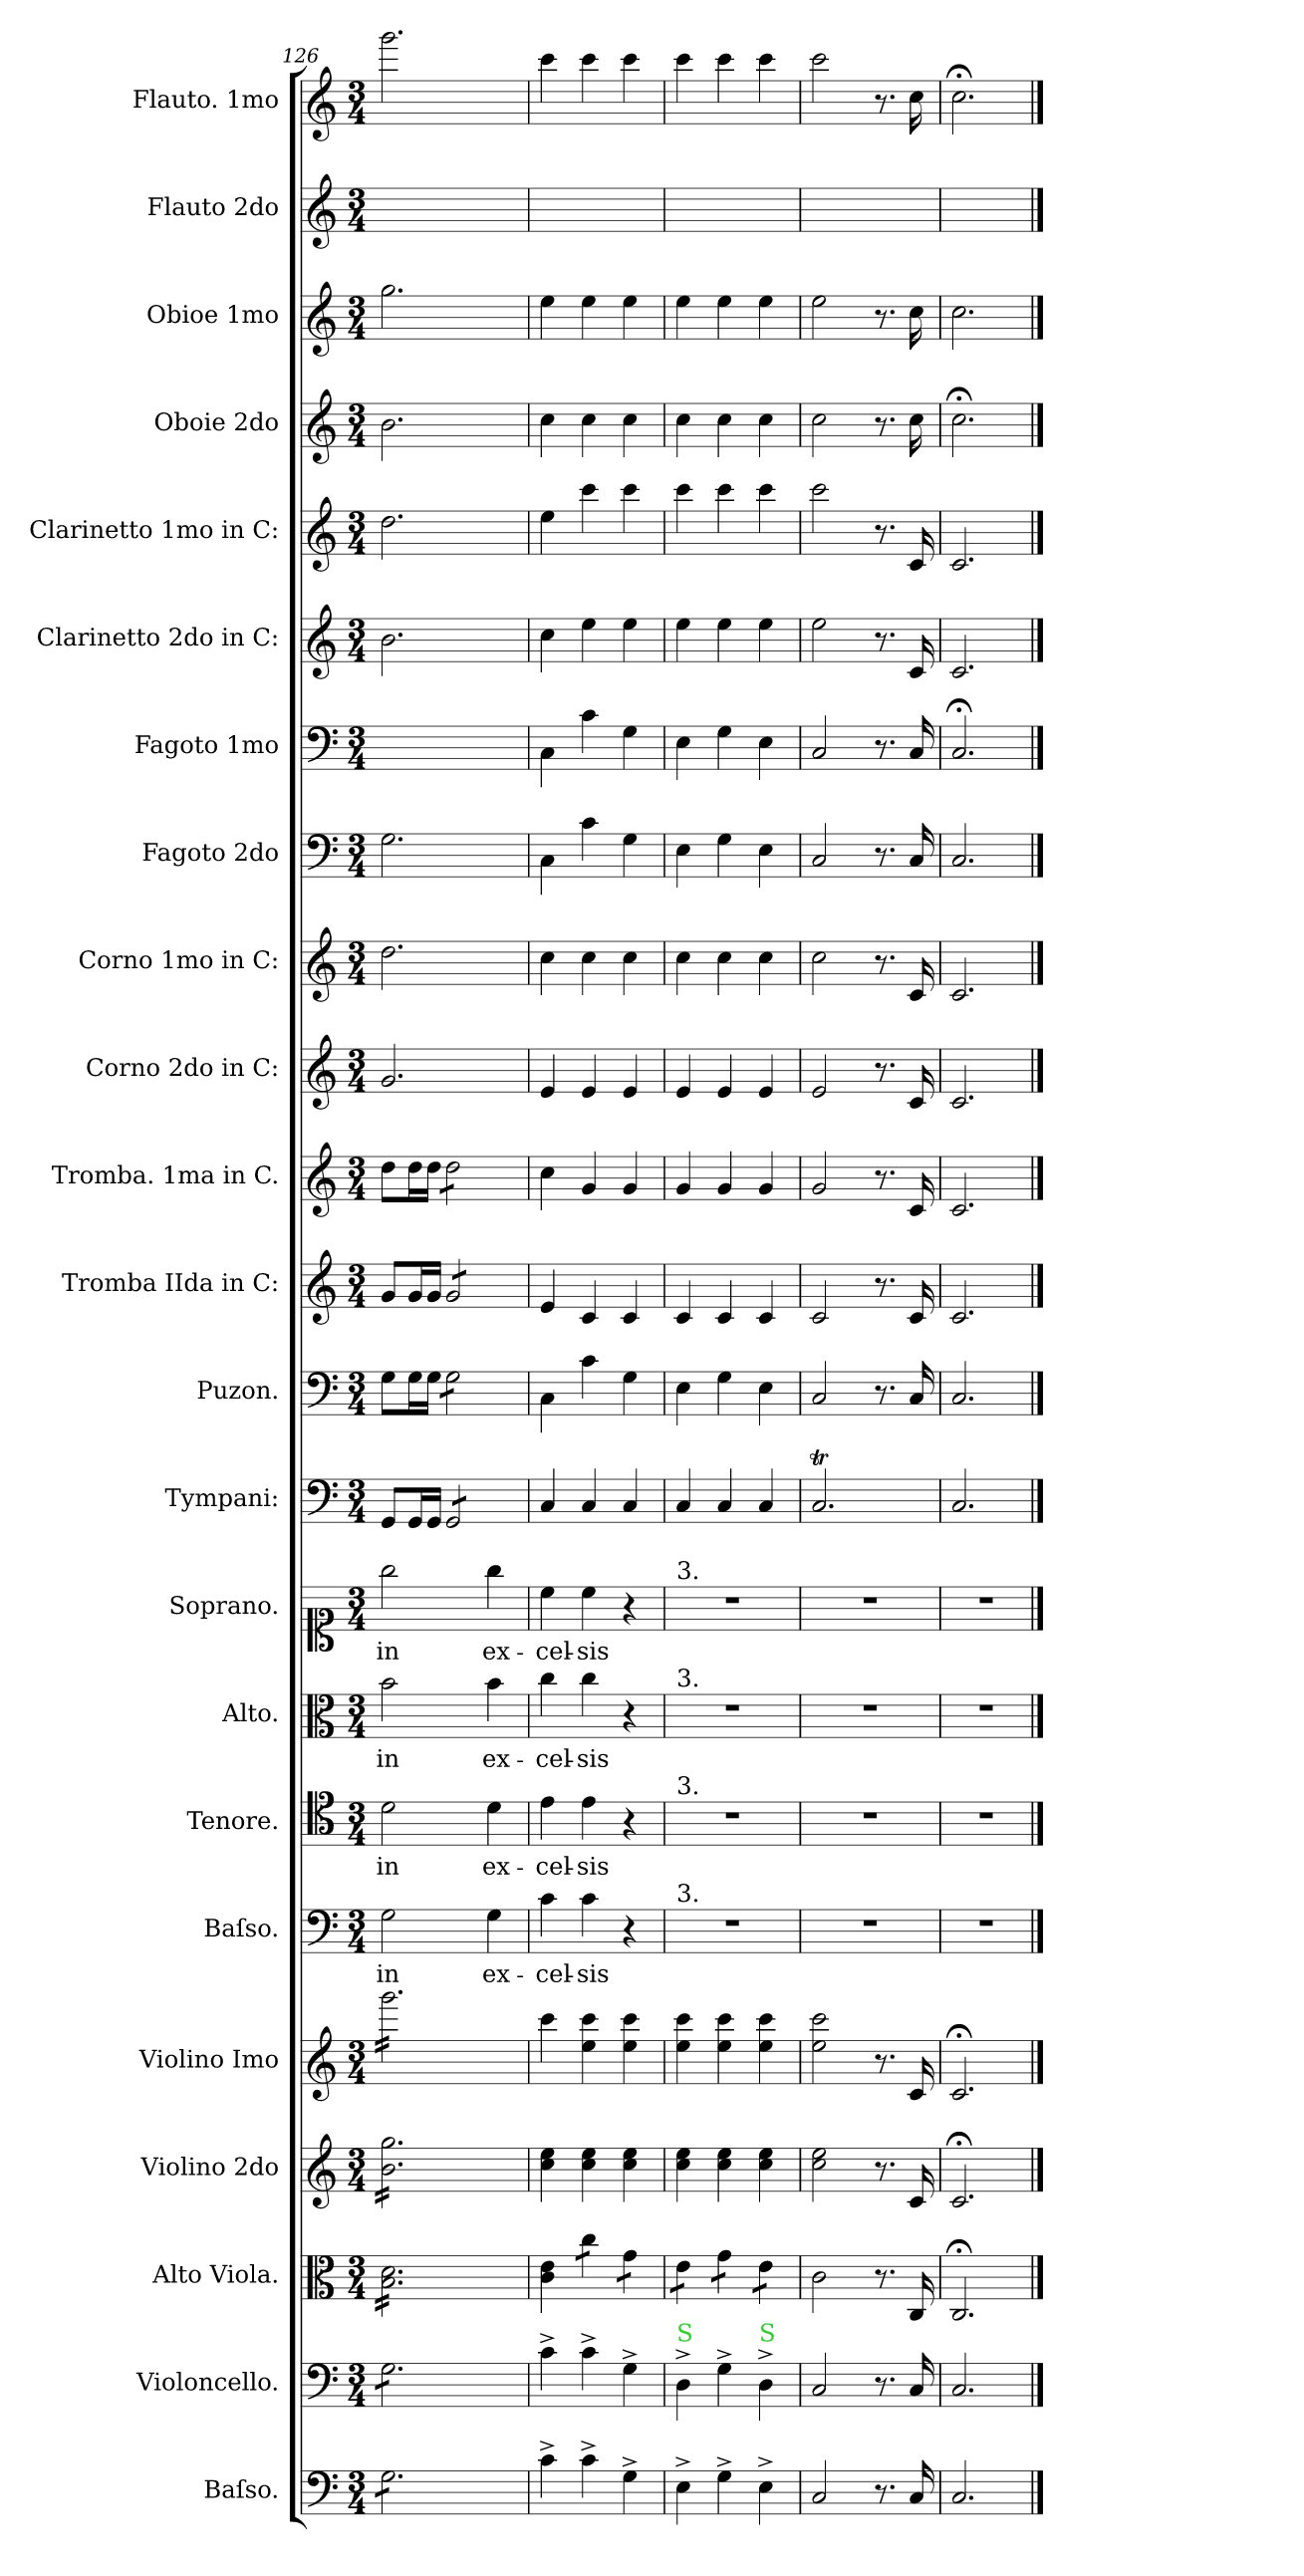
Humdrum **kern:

**kern	**kern	**kern	**kern	**kern	**kern	**text	**kern	**text	**kern	**text	**kern	**text	**kern	**kern	**kern	**kern	**kern	**kern	**kern	**kern	**kern	**kern	**kern	**kern	**kern	**kern
*part23	*part22	*part21	*part20	*part19	*part18	*part18	*part17	*part17	*part16	*part16	*part15	*part15	*part14	*part13	*part12	*part11	*part10	*part9	*part8	*part7	*part6	*part5	*part4	*part3	*part2	*part1
*staff23	*staff22	*staff21	*staff20	*staff19	*staff18	*staff18	*staff17	*staff17	*staff16	*staff16	*staff15	*staff15	*staff14	*staff13	*staff12	*staff11	*staff10	*staff9	*staff8	*staff7	*staff6	*staff5	*staff4	*staff3	*staff2	*staff1
*I"Baſso.	*I"Violoncello.	*I"Alto Viola.	*I"Violino 2do	*I"Violino Imo	*I"Baſso.	*	*I"Tenore.	*	*I"Alto.	*	*I"Soprano.	*	*I"Tympani:	*I"Puzon.	*I"Tromba IIda in C:	*I"Tromba. 1ma in C.	*I"Corno 2do in C:	*I"Corno 1mo in C:	*I"Fagoto 2do	*I"Fagoto 1mo	*I"Clarinetto 2do in C:	*I"Clarinetto 1mo in C:	*I"Oboie 2do	*I"Obioe 1mo	*I"Flauto 2do	*I"Flauto. 1mo
*	*I'vlc	*I'a-vla	*I'vl 2	*I'vl 1	*I'B	*	*I'T	*	*I'A	*	*I'S	*	*	*	*I'tr 2 in C	*I'tr 1 in C	*I'cor 2 in C	*I'cor 1 in C	*I'fag 2	*I'fag 1	*I'cl 2 in C	*I'cl 1 in C	*I'ob 2	*I'ob 1	*I'fl 2	*I'fl 1
*clefF4	*clefF4	*clefC3	*clefG2	*clefG2	*clefF4	*	*clefC4	*	*clefC3	*	*clefC1	*	*clefF4	*clefF4	*clefG2	*clefG2	*clefG2	*clefG2	*clefF4	*clefF4	*clefG2	*clefG2	*clefG2	*clefG2	*clefG2	*clefG2
*ITrd7c12	*	*	*	*	*	*	*	*	*	*	*	*	*	*	*	*	*	*	*	*	*	*	*	*	*	*
*k[]	*k[]	*k[]	*k[]	*k[]	*k[]	*	*k[]	*	*k[]	*	*k[]	*	*k[]	*k[]	*k[]	*k[]	*k[]	*k[]	*k[]	*k[]	*k[]	*k[]	*k[]	*k[]	*k[]	*k[]
*M3/4	*M3/4	*M3/4	*M3/4	*M3/4	*M3/4	*	*M3/4	*	*M3/4	*	*M3/4	*	*M3/4	*M3/4	*M3/4	*M3/4	*M3/4	*M3/4	*M3/4	*M3/4	*M3/4	*M3/4	*M3/4	*M3/4	*M3/4	*M3/4
=126	=126	=126	=126	=126	=126	=126	=126	=126	=126	=126	=126	=126	=126	=126	=126	=126	=126	=126	=126	=126	=126	=126	=126	=126	=126	=126
*tremolo	*	*	*	*	*	*	*	*	*	*	*	*	*	*	*	*	*	*	*	*	*	*	*	*	*	*
*	*tremolo	*	*	*	*	*	*	*	*	*	*	*	*	*	*	*	*	*	*	*	*	*	*	*	*	*
*	*	*tremolo	*	*	*	*	*	*	*	*	*	*	*	*	*	*	*	*	*	*	*	*	*	*	*	*
*	*	*	*tremolo	*	*	*	*	*	*	*	*	*	*	*	*	*	*	*	*	*	*	*	*	*	*	*
*	*	*	*	*tremolo	*	*	*	*	*	*	*	*	*	*	*	*	*	*	*	*	*	*	*	*	*	*
8GG\L	8G\L	16B\ 16d\LL	16b\ 16gg\LL	16ggg\LL	2G\	in	2d\	in	2b\	in	2gg\	in	8GG/L	8G\L	8g/L	8dd\L	2.g/	2.dd\	2.G\	2.G\yy	2.b\	2.dd\	2.b\	2.gg\	2.ggg\yy	2.ggg\
.	.	16B\ 16d\	16b\ 16gg\	16ggg\	.	.	.	.	.	.	.	.	.	.	.	.	.	.	.	.	.	.	.	.	.	.
8GG\	8G\	16B\ 16d\	16b\ 16gg\	16ggg\	.	.	.	.	.	.	.	.	16GG/L	16G\L	16g/L	16dd\L	.	.	.	.	.	.	.	.	.	.
.	.	16B\ 16d\	16b\ 16gg\	16ggg\	.	.	.	.	.	.	.	.	16GG/JJ	16G\JJ	16g/JJ	16dd\JJ	.	.	.	.	.	.	.	.	.	.
*	*	*	*	*	*	*	*	*	*	*	*	*	*tremolo	*	*	*	*	*	*	*	*	*	*	*	*	*
*	*	*	*	*	*	*	*	*	*	*	*	*	*	*tremolo	*	*	*	*	*	*	*	*	*	*	*	*
*	*	*	*	*	*	*	*	*	*	*	*	*	*	*	*tremolo	*	*	*	*	*	*	*	*	*	*	*
*	*	*	*	*	*	*	*	*	*	*	*	*	*	*	*	*tremolo	*	*	*	*	*	*	*	*	*	*
8GG\	8G\	16B\ 16d\	16b\ 16gg\	16ggg\	.	.	.	.	.	.	.	.	8GG/L	8G\L	8g/L	8dd\L	.	.	.	.	.	.	.	.	.	.
.	.	16B\ 16d\	16b\ 16gg\	16ggg\	.	.	.	.	.	.	.	.	.	.	.	.	.	.	.	.	.	.	.	.	.	.
8GG\	8G\	16B\ 16d\	16b\ 16gg\	16ggg\	.	.	.	.	.	.	.	.	8GG/	8G\	8g/	8dd\	.	.	.	.	.	.	.	.	.	.
.	.	16B\ 16d\	16b\ 16gg\	16ggg\	.	.	.	.	.	.	.	.	.	.	.	.	.	.	.	.	.	.	.	.	.	.
8GG\	8G\	16B\ 16d\	16b\ 16gg\	16ggg\	4G\	ex-	4d\	ex-	4b\	ex-	4gg\	ex-	8GG/	8G\	8g/	8dd\	.	.	.	.	.	.	.	.	.	.
.	.	16B\ 16d\	16b\ 16gg\	16ggg\	.	.	.	.	.	.	.	.	.	.	.	.	.	.	.	.	.	.	.	.	.	.
8GG\J	8G\J	16B\ 16d\	16b\ 16gg\	16ggg\	.	.	.	.	.	.	.	.	8GG/J	8G\J	8g/J	8dd\J	.	.	.	.	.	.	.	.	.	.
*	*	*	*	*	*	*	*	*	*	*	*	*	*	*	*	*Xtremolo	*	*	*	*	*	*	*	*	*	*
*	*	*	*	*	*	*	*	*	*	*	*	*	*	*	*Xtremolo	*	*	*	*	*	*	*	*	*	*	*
*	*	*	*	*	*	*	*	*	*	*	*	*	*	*Xtremolo	*	*	*	*	*	*	*	*	*	*	*	*
*	*	*	*	*	*	*	*	*	*	*	*	*	*Xtremolo	*	*	*	*	*	*	*	*	*	*	*	*	*
*	*Xtremolo	*	*	*	*	*	*	*	*	*	*	*	*	*	*	*	*	*	*	*	*	*	*	*	*	*
*Xtremolo	*	*	*	*	*	*	*	*	*	*	*	*	*	*	*	*	*	*	*	*	*	*	*	*	*	*
.	.	16B\ 16d\JJ	16b\ 16gg\JJ	16ggg\JJ	.	.	.	.	.	.	.	.	.	.	.	.	.	.	.	.	.	.	.	.	.	.
*	*	*	*	*Xtremolo	*	*	*	*	*	*	*	*	*	*	*	*	*	*	*	*	*	*	*	*	*	*
*	*	*	*Xtremolo	*	*	*	*	*	*	*	*	*	*	*	*	*	*	*	*	*	*	*	*	*	*	*
*	*	*Xtremolo	*	*	*	*	*	*	*	*	*	*	*	*	*	*	*	*	*	*	*	*	*	*	*	*
=127	=127	=127	=127	=127	=127	=127	=127	=127	=127	=127	=127	=127	=127	=127	=127	=127	=127	=127	=127	=127	=127	=127	=127	=127	=127	=127
4C^<\	4c^<\	4c\ 4e\	4cc\ 4ee\	4ccc\	4c\	-cel-	4e\	-cel-	4cc\	-cel-	4cc\	-cel-	4C/	4C\	4e/	4cc\	4e/	4cc\	4C\	4C\	4cc\	4ee\	4cc\	4ee\	4ccc\yy	4ccc\
*	*	*tremolo	*	*	*	*	*	*	*	*	*	*	*	*	*	*	*	*	*	*	*	*	*	*	*	*
4C^<\	4c^<\	8cc\L	4cc\ 4ee\	4ee\ 4ccc\	4c\	-sis	4e\	-sis	4cc\	-sis	4cc\	-sis	4C/	4c\	4c/	4g/	4e/	4cc\	4c\	4c\	4ee\	4ccc\	4cc\	4ee\	4ccc\yy	4ccc\
.	.	8cc\J	.	.	.	.	.	.	.	.	.	.	.	.	.	.	.	.	.	.	.	.	.	.	.	.
4GG^<\	4G^<\	8g\L	4cc\ 4ee\	4ee\ 4ccc\	4r	.	4r	.	4r	.	4r	.	4C/	4G\	4c/	4g/	4e/	4cc\	4G\	4G\	4ee\	4ccc\	4cc\	4ee\	4ccc\yy	4ccc\
.	.	8g\J	.	.	.	.	.	.	.	.	.	.	.	.	.	.	.	.	.	.	.	.	.	.	.	.
=128	=128	=128	=128	=128	=128	=128	=128	=128	=128	=128	=128	=128	=128	=128	=128	=128	=128	=128	=128	=128	=128	=128	=128	=128	=128	=128
!	!	!	!	!	!	!	!	!	!	!	!LO:TX:a:t=3.	!	!	!	!	!	!	!	!	!	!	!	!	!	!	!
!	!	!	!	!	!	!	!	!	!LO:TX:a:t=3.	!	!	!	!	!	!	!	!	!	!	!	!	!	!	!	!	!
!	!	!	!	!	!	!	!LO:TX:a:t=3.	!	!	!	!	!	!	!	!	!	!	!	!	!	!	!	!	!	!	!
!	!	!	!	!	!LO:TX:a:t=3.	!	!	!	!	!	!	!	!	!	!	!	!	!	!	!	!	!	!	!	!	!
!	!LO:TX:a:color=limegreen:t=S	!	!	!	!	!	!	!	!	!	!	!	!	!	!	!	!	!	!	!	!	!	!	!	!	!
4EE^<\	4D^<\	8e\L	4cc\ 4ee\	4ee\ 4ccc\	2.r	.	2.r	.	2.r	.	2.r	.	4C/	4E\	4c/	4g/	4e/	4cc\	4E\	4E\	4ee\	4ccc\	4cc\	4ee\	4ccc\yy	4ccc\
.	.	8e\J	.	.	.	.	.	.	.	.	.	.	.	.	.	.	.	.	.	.	.	.	.	.	.	.
4GG^<\	4G^<\	8g\L	4cc\ 4ee\	4ee\ 4ccc\	.	.	.	.	.	.	.	.	4C/	4G\	4c/	4g/	4e/	4cc\	4G\	4G\	4ee\	4ccc\	4cc\	4ee\	4ccc\yy	4ccc\
.	.	8g\J	.	.	.	.	.	.	.	.	.	.	.	.	.	.	.	.	.	.	.	.	.	.	.	.
!	!LO:TX:a:color=limegreen:t=S	!	!	!	!	!	!	!	!	!	!	!	!	!	!	!	!	!	!	!	!	!	!	!	!	!
4EE^<\	4D^<\	8e\L	4cc\ 4ee\	4ee\ 4ccc\	.	.	.	.	.	.	.	.	4C/	4E\	4c/	4g/	4e/	4cc\	4E\	4E\	4ee\	4ccc\	4cc\	4ee\	4ccc\yy	4ccc\
.	.	8e\J	.	.	.	.	.	.	.	.	.	.	.	.	.	.	.	.	.	.	.	.	.	.	.	.
*	*	*Xtremolo	*	*	*	*	*	*	*	*	*	*	*	*	*	*	*	*	*	*	*	*	*	*	*	*
=129	=129	=129	=129	=129	=129	=129	=129	=129	=129	=129	=129	=129	=129	=129	=129	=129	=129	=129	=129	=129	=129	=129	=129	=129	=129	=129
2CC/	2C/	2c\	2cc\ 2ee\	2ee\ 2ccc\	2.r	.	2.r	.	2.r	.	2.r	.	2.CT/	2C/	2c/	2g/	2e/	2cc\	2C/	2C/	2ee\	2ccc\	2cc\	2ee\	2ccc\yy	2ccc\
8.r	8.r	8.r	8.r	8.r	.	.	.	.	.	.	.	.	.	8.r	8.r	8.r	8.r	8.r	8.r	8.r	8.r	8.r	8.r	8.r	8.ryy	8.r
16CC/	16C/	16C/	16c/	16c/	.	.	.	.	.	.	.	.	.	16C/	16c/	16c/	16c/	16c/	16C/	16C/	16c/	16c/	16cc\	16cc\	16cc\yy	16cc\
=130	=130	=130	=130	=130	=130	=130	=130	=130	=130	=130	=130	=130	=130	=130	=130	=130	=130	=130	=130	=130	=130	=130	=130	=130	=130	=130
2.CC/	2.C/	2.C;</	2.c;</	2.c;</	2.r	.	2.r	.	2.r	.	2.r	.	2.C/	2.C/	2.c/	2.c/	2.c/	2.c/	2.C/	2.C;</	2.c/	2.c/	2.cc;<\	2.cc\	2.cc\yy	2.cc;<\
==	==	==	==	==	==	==	==	==	==	==	==	==	==	==	==	==	==	==	==	==	==	==	==	==	==	==
*-	*-	*-	*-	*-	*-	*-	*-	*-	*-	*-	*-	*-	*-	*-	*-	*-	*-	*-	*-	*-	*-	*-	*-	*-	*-	*-
